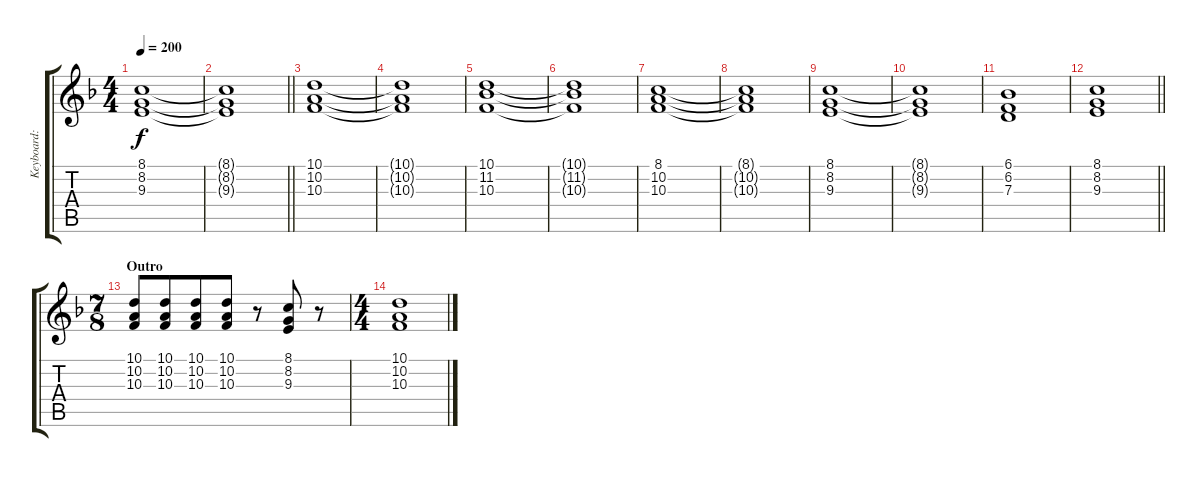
\track ("Keyboard: Juha Mäenpää" "Keyboard: ") {instrument stringensemble1}
\staff {score tabs}
\tuning (E4 B3 G3 D3 A2 E2) {hide}
\ts (4 4)
\tempo 200
\clef g2
\ks dminor
(8.1 8.2 9.3).1{dy f} |
\barLineRight lightlight
(8.1{t} 8.2{t} 9.3{t}).1 |
(10.1 10.2 10.3).1 |
(10.1{t} 10.2{t} 10.3{t}).1 |
(10.1 11.2 10.3).1 |
(10.1{t} 11.2{t} 10.3{t}).1 |
(8.1 10.2 10.3).1 |
(8.1{t} 10.2{t} 10.3{t}).1 |
(8.1 8.2 9.3).1 |
(8.1{t} 8.2{t} 9.3{t}).1 |
(6.1 6.2 7.3).1 |
\barLineRight lightlight
(8.1 8.2 9.3).1 |
\ts (7 8)
\section ("" "Outro")
(10.1 10.2 10.3).8 (10.1 10.2 10.3).8 (10.1 10.2 10.3).8 (10.1 10.2 10.3).8 r.8 (8.1 8.2 9.3).8 r.8 |
\ts (4 4)
(10.1 10.2 10.3).1
